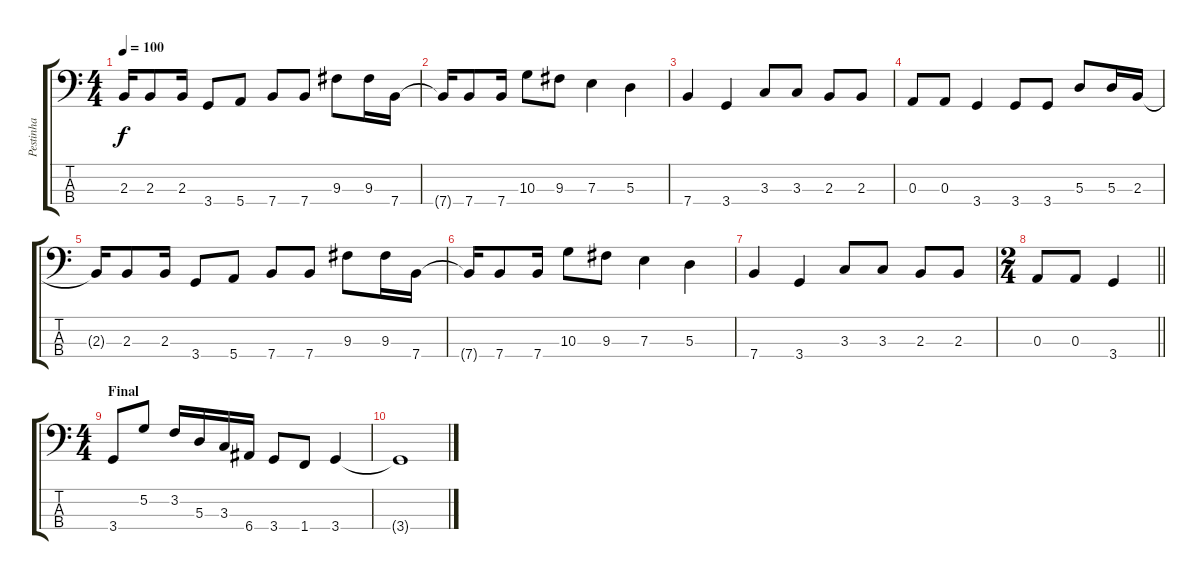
\track ("Pestinha" "Pestinha") {instrument electricbasspick}
\staff {score tabs}
\tuning (G2 D2 A1 E1) {hide}
\ts (4 4)
\tempo 100
\clef f4
\ks c
2.3{t}.16{dy f} 2.3.8 2.3.16 3.4.8 5.4.8 7.4.8 7.4.8 9.3.8 9.3.16 7.4.16 |
7.4{t}.16 7.4.8 7.4.16 10.3.8 9.3.8 7.3.4 5.3.4 |
7.4.4 3.4.4 3.3.8 3.3.8 2.3.8 2.3.8 |
0.3.8 0.3.8 3.4.4 3.4.8 3.4.8 5.3.8 5.3.16 2.3.16 |
2.3{t}.16 2.3.8 2.3.16 3.4.8 5.4.8 7.4.8 7.4.8 9.3.8 9.3.16 7.4.16 |
7.4{t}.16 7.4.8 7.4.16 10.3.8 9.3.8 7.3.4 5.3.4 |
7.4.4 3.4.4 3.3.8 3.3.8 2.3.8 2.3.8 |
\ts (2 4)
\barLineRight lightlight
0.3.8 0.3.8 3.4.4 |
\ts (4 4)
\section ("" "Final")
3.4.8 5.2.8 3.2.16 5.3.16 3.3.16 6.4.16 3.4.8 1.4.8 3.4.4 |
3.4{t}.1
